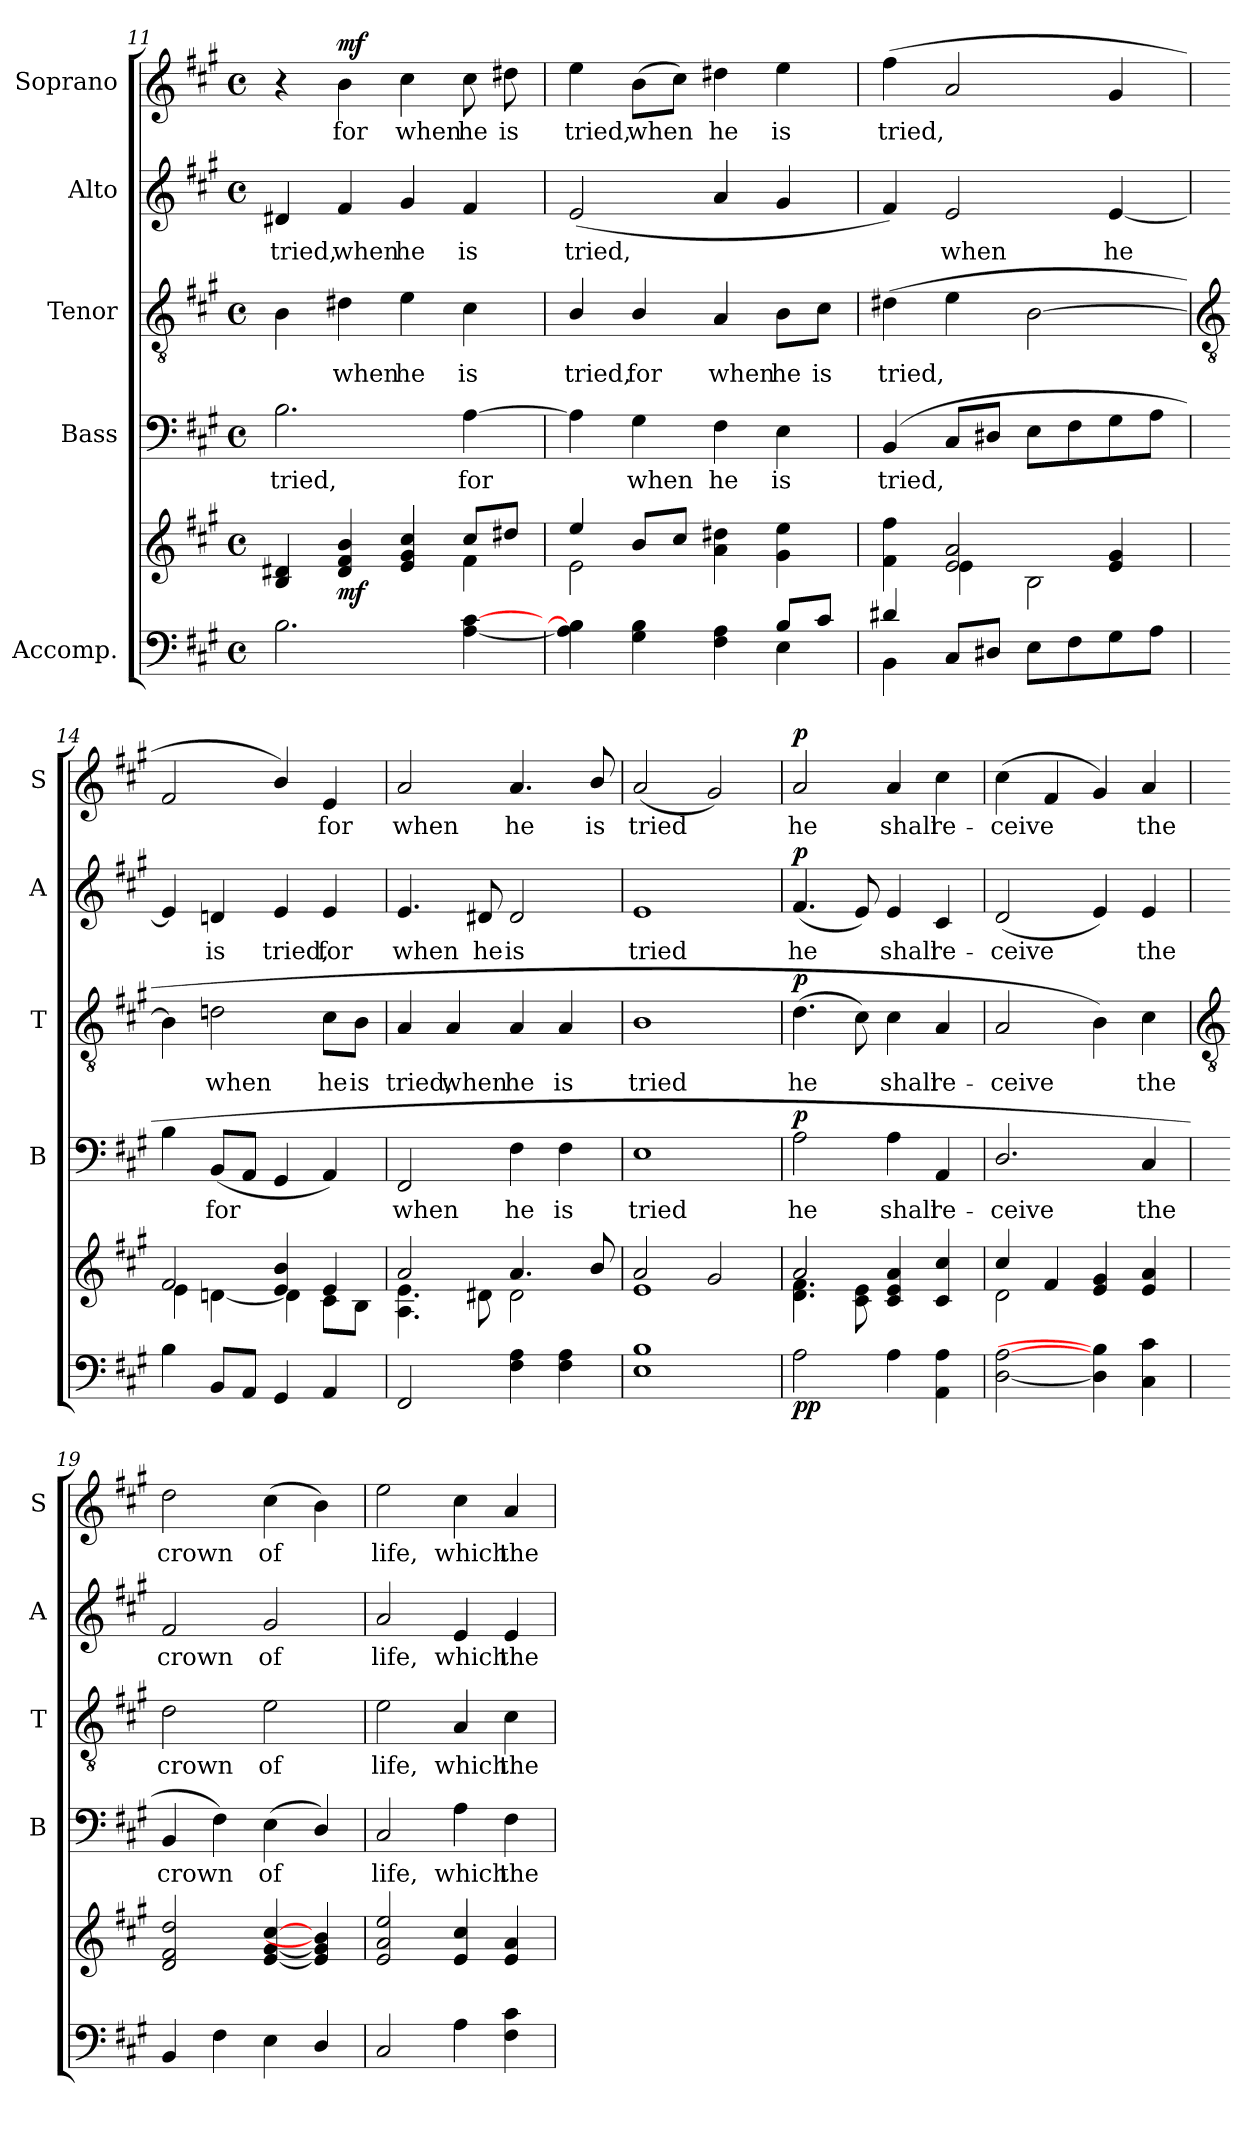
**kern	**kern	**dynam	**kern	**text	**dynam	**kern	**text	**dynam	**kern	**text	**dynam	**kern	**text	**dynam
*part5	*part5	*part5	*part4	*part4	*part4	*part3	*part3	*part3	*part2	*part2	*part2	*part1	*part1	*part1
*staff6	*staff5	*staff5/6	*staff4	*staff4	*staff4	*staff3	*staff3	*staff3	*staff2	*staff2	*staff2	*staff1	*staff1	*staff1
*I"Accomp.	*	*	*I"Bass	*	*	*I"Tenor	*	*	*I"Alto	*	*	*I"Soprano	*	*
*	*	*	*I'B	*	*	*I'T	*	*	*I'A	*	*	*I'S	*	*
*clefF4	*clefG2	*	*clefF4	*	*	*clefGv2	*	*	*clefG2	*	*	*clefG2	*	*
*k[f#c#g#]	*k[f#c#g#]	*	*k[f#c#g#]	*	*	*k[f#c#g#]	*	*	*k[f#c#g#]	*	*	*k[f#c#g#]	*	*
*A:	*A:	*	*A:	*	*	*A:	*	*	*A:	*	*	*A:	*	*
*M4/4	*M4/4	*	*M4/4	*	*	*M4/4	*	*	*M4/4	*	*	*M4/4	*	*
*met(c)	*met(c)	*	*met(c)	*	*	*met(c)	*	*	*met(c)	*	*	*met(c)	*	*
=11	=11	=11	=11	=11	=11	=11	=11	=11	=11	=11	=11	=11	=11	=11
*	*^	*	*	*	*	*	*	*	*	*	*	*	*	*
!	!	!	!	!	!LO:LY:b	!	!	!	!	!	!LO:LY:b	!	!	!	!
2.B	4B 4d#X	2ryy	.	2.B	tried,	.	4B	.	.	4d#X	tried,	.	4r	.	.
!	!	!	!LO:DY:b	!	!	!	!	!LO:LY:b	!	!	!LO:LY:b	!	!	!LO:LY:b	!LO:DY:b
.	4d# 4f# 4b	.	mf	.	.	.	4d#X	when	.	4f#	when	.	4b	for	mf
!	!	!	!	!	!	!	!	!LO:LY:b	!	!	!LO:LY:b	!	!	!LO:LY:b	!
.	4e 4g# 4cc#	4ryy	.	.	.	.	4e	he	.	4g#	he	.	4cc#	when	.
!	!	!	!	!	!LO:LY:b	!	!	!LO:LY:b	!	!	!LO:LY:b	!	!	!LO:LY:b	!
[4A [4c#	8cc#/L	4f#\	.	[4A	for	.	4c#	is	.	4f#	is	.	8cc#	he	.
!	!	!	!	!	!	!	!	!	!	!	!	!	!	!LO:LY:b	!
.	8dd#X/J	.	.	.	.	.	.	.	.	.	.	.	8dd#X	is	.
=12	=12	=12	=12	=12	=12	=12	=12	=12	=12	=12	=12	=12	=12	=12	=12
*^	*	*	*	*	*	*	*	*	*	*	*	*	*	*	*
!	!	!	!	!	!	!	!	!	!LO:LY:b	!	!	!LO:LY:b	!	!	!LO:LY:b	!
2.ryy	4A] 4B]	4ee/	2e\	.	4A]	.	.	4B/	tried,	.	(<2e	tried,	.	4ee	tried,	.
!	!	!	!	!	!	!LO:LY:b	!	!	!LO:LY:b	!	!	!	!	!	!LO:LY:b	!
.	4G# 4B	8b/L	.	.	4G#	when	.	4B/	for	.	.	.	.	(>8bL	when	.
.	.	8cc#/J	.	.	.	.	.	.	.	.	.	.	.	8cc#J)	.	.
!	!	!	!	!	!	!LO:LY:b	!	!	!LO:LY:b	!	!	!	!	!	!LO:LY:b	!
.	4F# 4A	4a 4dd#X	4ryy	.	4F#	he	.	4A	when	.	4a	.	.	4dd#X	he	.
!	!	!	!	!	!	!LO:LY:b	!	!	!LO:LY:b	!	!	!	!	!	!LO:LY:b	!
8B/L	4E	4g# 4ee	4ryy	.	4E	is	.	8B\L	he	.	4g#	.	.	4ee	is	.
!	!	!	!	!	!	!	!	!	!LO:LY:b	!	!	!	!	!	!	!
8c#/J	.	.	.	.	.	.	.	8c#\J	is	.	.	.	.	.	.	.
=13	=13	=13	=13	=13	=13	=13	=13	=13	=13	=13	=13	=13	=13	=13	=13	=13
!	!	!	!	!	!	!LO:LY:b	!	!	!LO:LY:b	!	!	!	!	!	!LO:LY:b	!
4d#X/	4BB\	4f# 4ff#	4ryy	.	(<4BB	tried,	.	(<4d#X	tried,	.	4f#)	.	.	(<4ff#	tried,	.
!	!	!	!	!	!	!	!	!	!	!	!	!LO:LY:b	!	!	!	!
2.ryy	8C#L	2e 2a	4e\	.	8C#L	.	.	4e	.	.	2e	when	.	2a	.	.
.	8D#XJ	.	.	.	8D#XJ	.	.	.	.	.	.	.	.	.	.	.
.	8EL	.	2B\	.	8EL	.	.	[2B	.	.	.	.	.	.	.	.
.	8F#	.	.	.	8F#	.	.	.	.	.	.	.	.	.	.	.
!	!	!	!	!	!	!	!	!	!	!	!	!LO:LY:b	!	!	!	!
.	8G#	4e 4g#	.	.	8G#	.	.	.	.	.	[4e	he	.	4g#	.	.
.	8AJ	.	.	.	8AJ	.	.	.	.	.	.	.	.	.	.	.
*v	*v	*	*	*	*	*	*	*	*	*	*	*	*	*	*	*
!!LO:LB:g=z
=14	=14	=14	=14	=14	=14	=14	=14	=14	=14	=14	=14	=14	=14	=14	=14
*	*	*	*	*	*	*	*clefGv2	*	*	*	*	*	*	*	*
4B	2f#	4e\	.	4B	.	.	4B]	.	.	4e]	.	.	2f#	.	.
!	!	!	!	!	!LO:LY:b	!	!	!LO:LY:b	!	!	!LO:LY:b	!	!	!	!
8BBL	.	[4dn\	.	(<8BBL	for	.	2dn	when	.	4dn	is	.	.	.	.
8AAJ	.	.	.	8AAJ	.	.	.	.	.	.	.	.	.	.	.
!	!	!	!	!	!	!	!	!	!	!	!LO:LY:b	!	!	!	!
4GG#	4e/ 4b/	4d\]	.	4GG#	.	.	.	.	.	4e	tried,	.	4b/)	.	.
!	!	!	!	!	!	!	!	!LO:LY:b	!	!	!LO:LY:b	!	!	!LO:LY:b	!
4AA	4e	8c#\L	.	4AA)	.	.	8c#\L	he	.	4e	for	.	4e	for	.
!	!	!	!	!	!	!	!	!LO:LY:b	!	!	!	!	!	!	!
.	.	8B\J	.	.	.	.	8B\J	is	.	.	.	.	.	.	.
=15	=15	=15	=15	=15	=15	=15	=15	=15	=15	=15	=15	=15	=15	=15	=15
!	!	!	!	!	!LO:LY:b	!	!	!LO:LY:b	!	!	!LO:LY:b	!	!	!LO:LY:b	!
2FF#	2a	4.A\ 4.e\	.	2FF#	when	.	4A	tried,	.	4.e	when	.	2a	when	.
!	!	!	!	!	!	!	!	!LO:LY:b	!	!	!	!	!	!	!
.	.	.	.	.	.	.	4A	when	.	.	.	.	.	.	.
!	!	!	!	!	!	!	!	!	!	!	!LO:LY:b	!	!	!	!
.	.	8d#X\	.	.	.	.	.	.	.	8d#X	he	.	.	.	.
!	!	!	!	!	!LO:LY:b	!	!	!LO:LY:b	!	!	!LO:LY:b	!	!	!LO:LY:b	!
4F# 4A	4.a	2d#\	.	4F#	he	.	4A	he	.	2d#	is	.	4.a	he	.
!	!	!	!	!	!LO:LY:b	!	!	!LO:LY:b	!	!	!	!	!	!	!
4F# 4A	.	.	.	4F#	is	.	4A	is	.	.	.	.	.	.	.
!	!	!	!	!	!	!	!	!	!	!	!	!	!	!LO:LY:b	!
.	8b/	.	.	.	.	.	.	.	.	.	.	.	8b/	is	.
=16	=16	=16	=16	=16	=16	=16	=16	=16	=16	=16	=16	=16	=16	=16	=16
!	!	!	!	!	!LO:LY:b	!	!	!LO:LY:b	!	!	!LO:LY:b	!	!	!LO:LY:b	!
1E 1B	2a	1e\	.	1E	tried	.	1B	tried	.	1e	tried	.	(<2a	tried	.
.	2g#	.	.	.	.	.	.	.	.	.	.	.	2g#)	.	.
=17	=17	=17	=17	=17	=17	=17	=17	=17	=17	=17	=17	=17	=17	=17	=17
!	!	!	!LO:DY:b=2	!	!LO:LY:b	!	!	!LO:LY:b	!	!	!LO:LY:b	!	!	!LO:LY:b	!
!	!	!	!LO:DY:n=1:b	!	!	!LO:DY:b	!	!	!LO:DY:b	!	!	!LO:DY:b	!	!	!LO:DY:b
2A	2a	4.d\ 4.f#\	p p	2A	he	p	(>4.d	he	p	(<4.f#	he	p	2a	he	p
.	.	8c#\ 8e\	.	.	.	.	8c#)	.	.	8e)	.	.	.	.	.
!	!	!	!	!	!LO:LY:b	!	!	!LO:LY:b	!	!	!LO:LY:b	!	!	!LO:LY:b	!
4A	4c# 4e 4a	2ryy	.	4A	shall	.	4c#	shall	.	4e	shall	.	4a	shall	.
!	!	!	!	!	!LO:LY:b	!	!	!LO:LY:b	!	!	!LO:LY:b	!	!	!LO:LY:b	!
4AA 4A	4c# 4cc#	.	.	4AA	re-	.	4A	re-	.	4c#	re-	.	4cc#	re-	.
=18	=18	=18	=18	=18	=18	=18	=18	=18	=18	=18	=18	=18	=18	=18	=18
!	!	!	!	!	!LO:LY:b	!	!	!LO:LY:b	!	!	!LO:LY:b	!	!	!LO:LY:b	!
[2D\ [2A\	4cc#/	2d\	.	2.D/	-ceive	.	2A	-ceive	.	(<2d	-ceive	.	(<4cc#	-ceive	.
.	4f#	.	.	.	.	.	.	.	.	.	.	.	4f#	.	.
4D] 4B]	4e 4g#	2ryy	.	.	.	.	4B)	.	.	4e)	.	.	4g#)	.	.
!	!	!	!	!	!LO:LY:b	!	!	!LO:LY:b	!	!	!LO:LY:b	!	!	!LO:LY:b	!
4C# 4c#	4e 4a	.	.	4C#	the	.	4c#	the	.	4e	the	.	4a	the	.
*	*v	*v	*	*	*	*	*	*	*	*	*	*	*	*	*
!!LO:LB:g=z
=19	=19	=19	=19	=19	=19	=19	=19	=19	=19	=19	=19	=19	=19	=19
*	*	*	*	*	*	*clefGv2	*	*	*	*	*	*	*	*
!	!	!	!	!LO:LY:b	!	!	!LO:LY:b	!	!	!LO:LY:b	!	!	!LO:LY:b	!
4BB	2d 2f# 2dd	.	4BB	crown	.	2d	crown	.	2f#	crown	.	2dd	crown	.
4F#	.	.	4F#)	.	.	.	.	.	.	.	.	.	.	.
!	!	!	!	!LO:LY:b	!	!	!LO:LY:b	!	!	!LO:LY:b	!	!	!LO:LY:b	!
4E	[4e [4g# [4cc#	.	(<4E	of	.	2e	of	.	2g#	of	.	(>4cc#	of	.
4D/	4e] 4g#] 4b]	.	4D/)	.	.	.	.	.	.	.	.	4b)	.	.
=20	=20	=20	=20	=20	=20	=20	=20	=20	=20	=20	=20	=20	=20	=20
!	!	!	!	!LO:LY:b	!	!	!LO:LY:b	!	!	!LO:LY:b	!	!	!LO:LY:b	!
2C#	2e 2a 2ee	.	2C#	life,	.	2e	life,	.	2a	life,	.	2ee	life,	.
!	!	!	!	!LO:LY:b	!	!	!LO:LY:b	!	!	!LO:LY:b	!	!	!LO:LY:b	!
4A	4e 4cc#	.	4A	which	.	4A	which	.	4e	which	.	4cc#	which	.
!	!	!	!	!LO:LY:b	!	!	!LO:LY:b	!	!	!LO:LY:b	!	!	!LO:LY:b	!
4F# 4c#	4e 4a	.	4F#	the	.	4c#	the	.	4e	the	.	4a	the	.
=	=	=	=	=	=	=	=	=	=	=	=	=	=	=
*-	*-	*-	*-	*-	*-	*-	*-	*-	*-	*-	*-	*-	*-	*-
